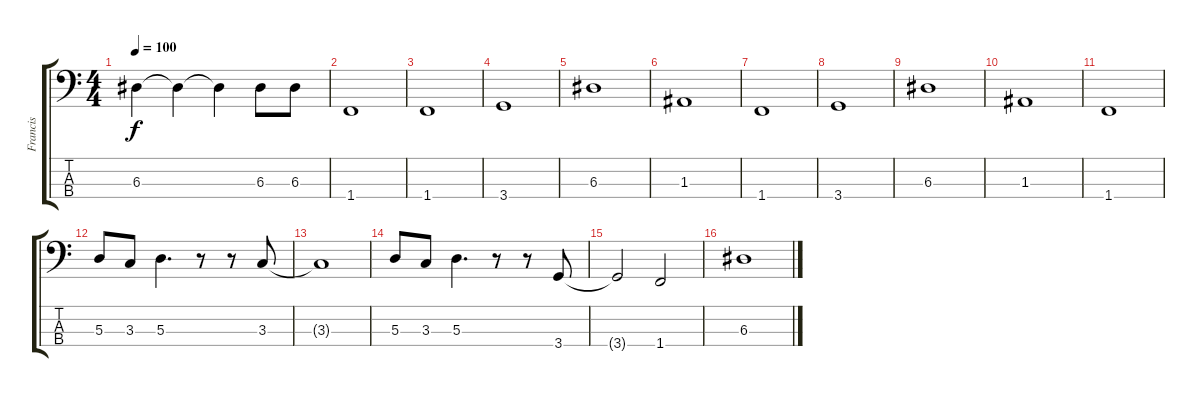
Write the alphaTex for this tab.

\track ("Francis" "Francis") {instrument electricbassfinger}
\staff {score tabs}
\tuning (G2 D2 A1 E1) {hide}
\ts (4 4)
\tempo 100
\clef f4
\ks c
6.3{t}.4{dy f} 6.3{t}.4 6.3{t}.4 6.3.8 6.3.8 |
1.4.1 |
1.4.1 |
3.4.1 |
6.3.1 |
1.3.1 |
1.4.1 |
3.4.1 |
6.3.1 |
1.3.1 |
1.4.1 |
5.3.8 3.3.8 5.3.4{d} r.8 r.8 3.3.8 |
3.3{t}.1 |
5.3.8 3.3.8 5.3.4{d} r.8 r.8 3.4.8 |
3.4{t}.2 1.4.2 |
6.3.1
